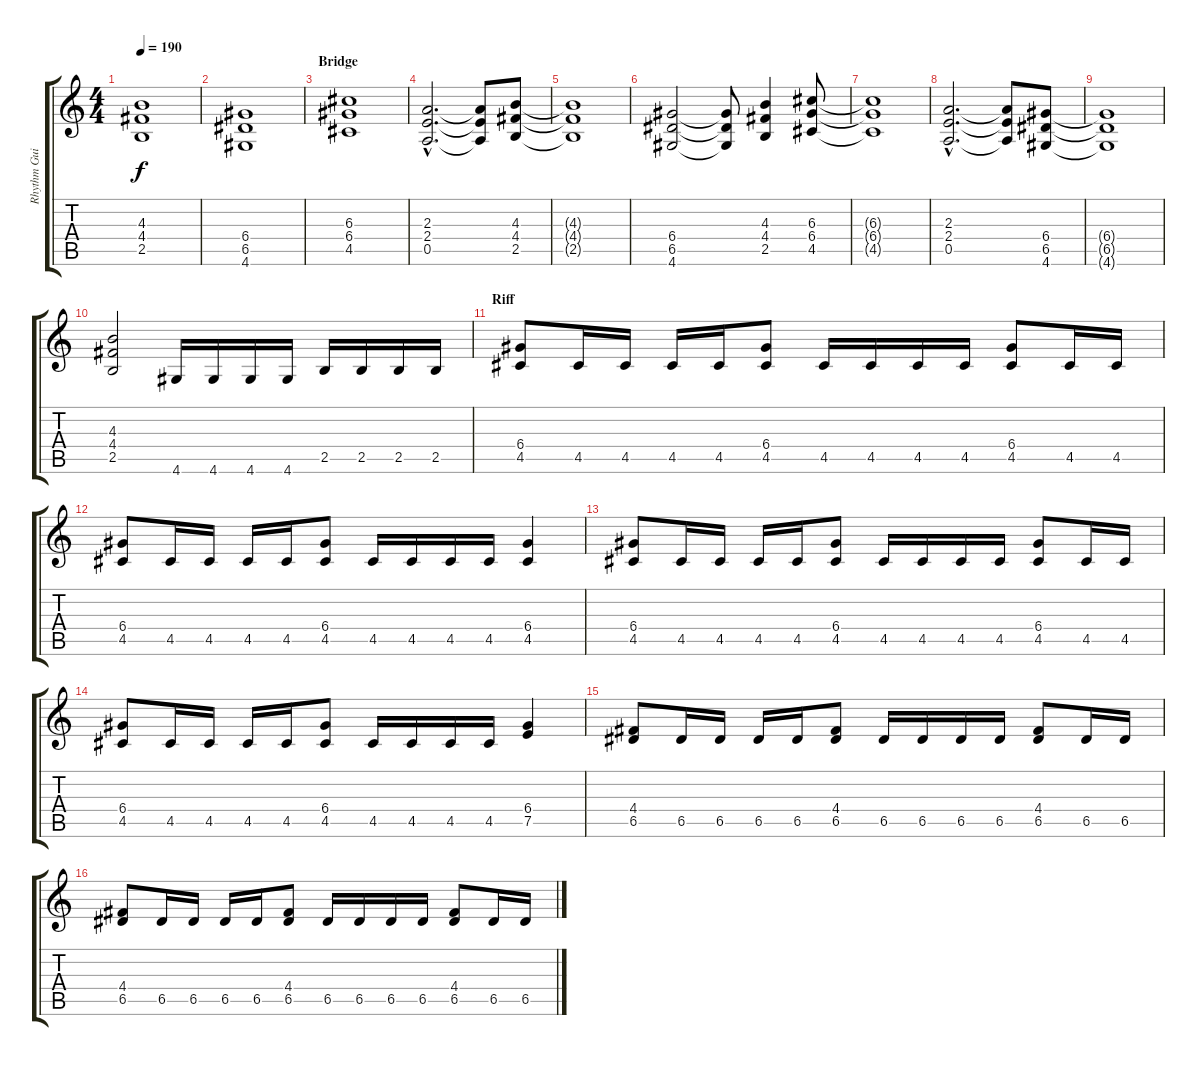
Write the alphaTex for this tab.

\track ("Rhythm Guitar Left" "Rhythm Gui") {instrument distortionguitar}
\staff {score tabs}
\tuning (E4 B3 G3 D3 A2 E2) {hide}
\ts (4 4)
\tempo 190
\clef g2
\ks c
(4.3 4.4 2.5).1{dy f} |
(6.4 6.5 4.6).1 |
\section ("" "Bridge")
(6.3 6.4 4.5).1 |
(2.3{hac} 2.4{hac} 0.5{hac}).2{d} (2.3{t} 2.4{t} 0.5{t}).8 (4.3 4.4 2.5).8 |
(4.3{t} 4.4{t} 2.5{t}).1 |
(6.4 6.5 4.6).2 (6.4{t} 6.5{t} 4.6{t}).8 (4.3 4.4 2.5).4 (6.3 6.4 4.5).8 |
(6.3{t} 6.4{t} 4.5{t}).1 |
(2.3{hac} 2.4{hac} 0.5{hac}).2{d} (2.3{t} 2.4{t} 0.5{t}).8 (6.4 6.5 4.6).8 |
(6.4{t} 6.5{t} 4.6{t}).1 |
(4.3 4.4 2.5).2 4.6.16 4.6.16 4.6.16 4.6.16 2.5.16 2.5.16 2.5.16 2.5.16 |
\section ("" "Riff")
(6.4 4.5).8 4.5.16 4.5.16 4.5.16 4.5.16 (6.4 4.5).8 4.5.16 4.5.16 4.5.16 4.5.16 (6.4 4.5).8 4.5.16 4.5.16 |
(6.4 4.5).8 4.5.16 4.5.16 4.5.16 4.5.16 (6.4 4.5).8 4.5.16 4.5.16 4.5.16 4.5.16 (6.4 4.5).4 |
(6.4 4.5).8 4.5.16 4.5.16 4.5.16 4.5.16 (6.4 4.5).8 4.5.16 4.5.16 4.5.16 4.5.16 (6.4 4.5).8 4.5.16 4.5.16 |
(6.4 4.5).8 4.5.16 4.5.16 4.5.16 4.5.16 (6.4 4.5).8 4.5.16 4.5.16 4.5.16 4.5.16 (6.4 7.5).4 |
(4.4 6.5).8 6.5.16 6.5.16 6.5.16 6.5.16 (4.4 6.5).8 6.5.16 6.5.16 6.5.16 6.5.16 (4.4 6.5).8 6.5.16 6.5.16 |
(4.4 6.5).8 6.5.16 6.5.16 6.5.16 6.5.16 (4.4 6.5).8 6.5.16 6.5.16 6.5.16 6.5.16 (4.4 6.5).8 6.5.16 6.5.16
